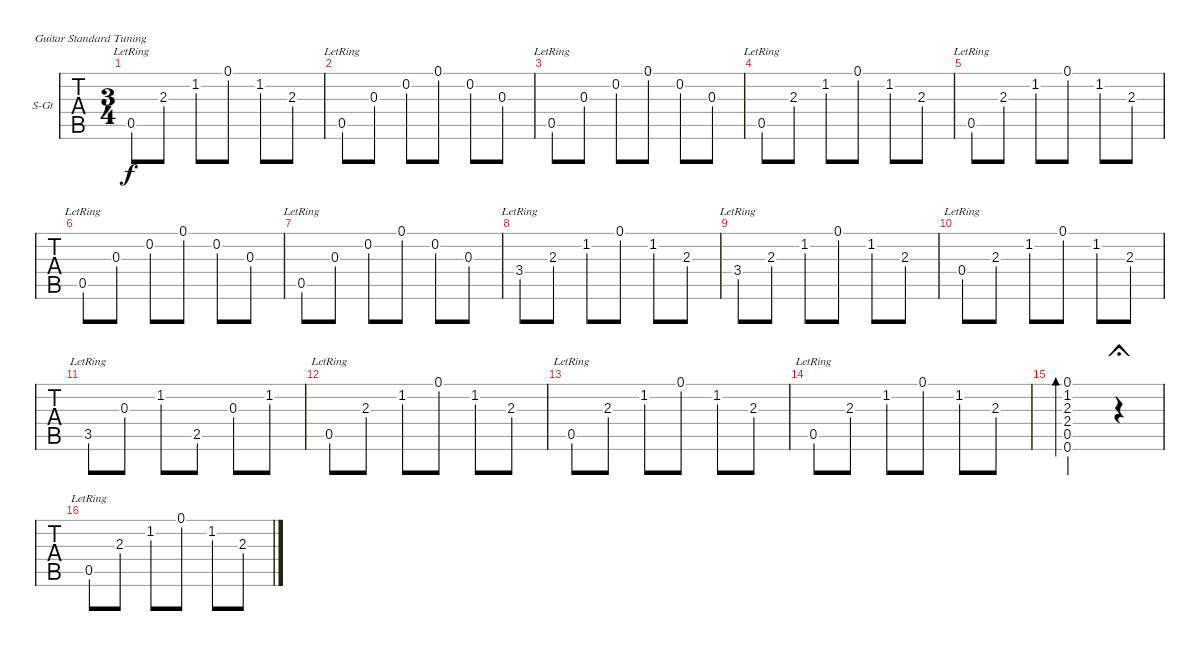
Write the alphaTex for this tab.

\bracketExtendMode groupsimilarinstruments
\firstSystemTrackNameOrientation horizontal
\otherSystemsTrackNameOrientation horizontal
\track ("Guitar I" "S-Gt") {instrument acousticguitarsteel}
\staff {tabs}
\tuning (E4 B3 G3 D3 A2 E2)
\ts (3 4)
\tempo (111 hide)
\clef g2
\ks c
0.5{lr}.8{dy f} 2.3.8 1.2.8 0.1.8 1.2.8 2.3.8 |
0.5{lr}.8 0.3.8 0.2.8 0.1.8 0.2.8 0.3.8 |
0.5{lr}.8 0.3.8 0.2.8 0.1.8 0.2.8 0.3.8 |
0.5{lr}.8 2.3.8 1.2.8 0.1.8 1.2.8 2.3.8 |
0.5{lr}.8 2.3.8 1.2.8 0.1.8 1.2.8 2.3.8 |
0.5{lr}.8 0.3.8 0.2.8 0.1.8 0.2.8 0.3.8 |
0.5{lr}.8 0.3.8 0.2.8 0.1.8 0.2.8 0.3.8 |
3.4{lr}.8 2.3.8 1.2.8 0.1.8 1.2.8 2.3.8 |
3.4{lr}.8 2.3.8 1.2.8 0.1.8 1.2.8 2.3.8 |
0.4{lr}.8 2.3.8 1.2.8 0.1.8 1.2.8 2.3.8 |
3.5{lr}.8 0.3.8 1.2.8 2.5.8 0.3.8 1.2.8 |
0.5{lr}.8 2.3.8 1.2.8 0.1.8 1.2.8 2.3.8 |
0.5{lr}.8 2.3.8 1.2.8 0.1.8 1.2.8 2.3.8 |
0.5{lr}.8 2.3.8 1.2.8 0.1.8 1.2.8 2.3.8 |
(0.1 1.2 2.3 2.4 0.5 0.6).2{bd 120} r.4{fermata (short 0.21)} |
0.5{lr}.8 2.3.8 1.2.8 0.1.8 1.2.8 2.3.8
